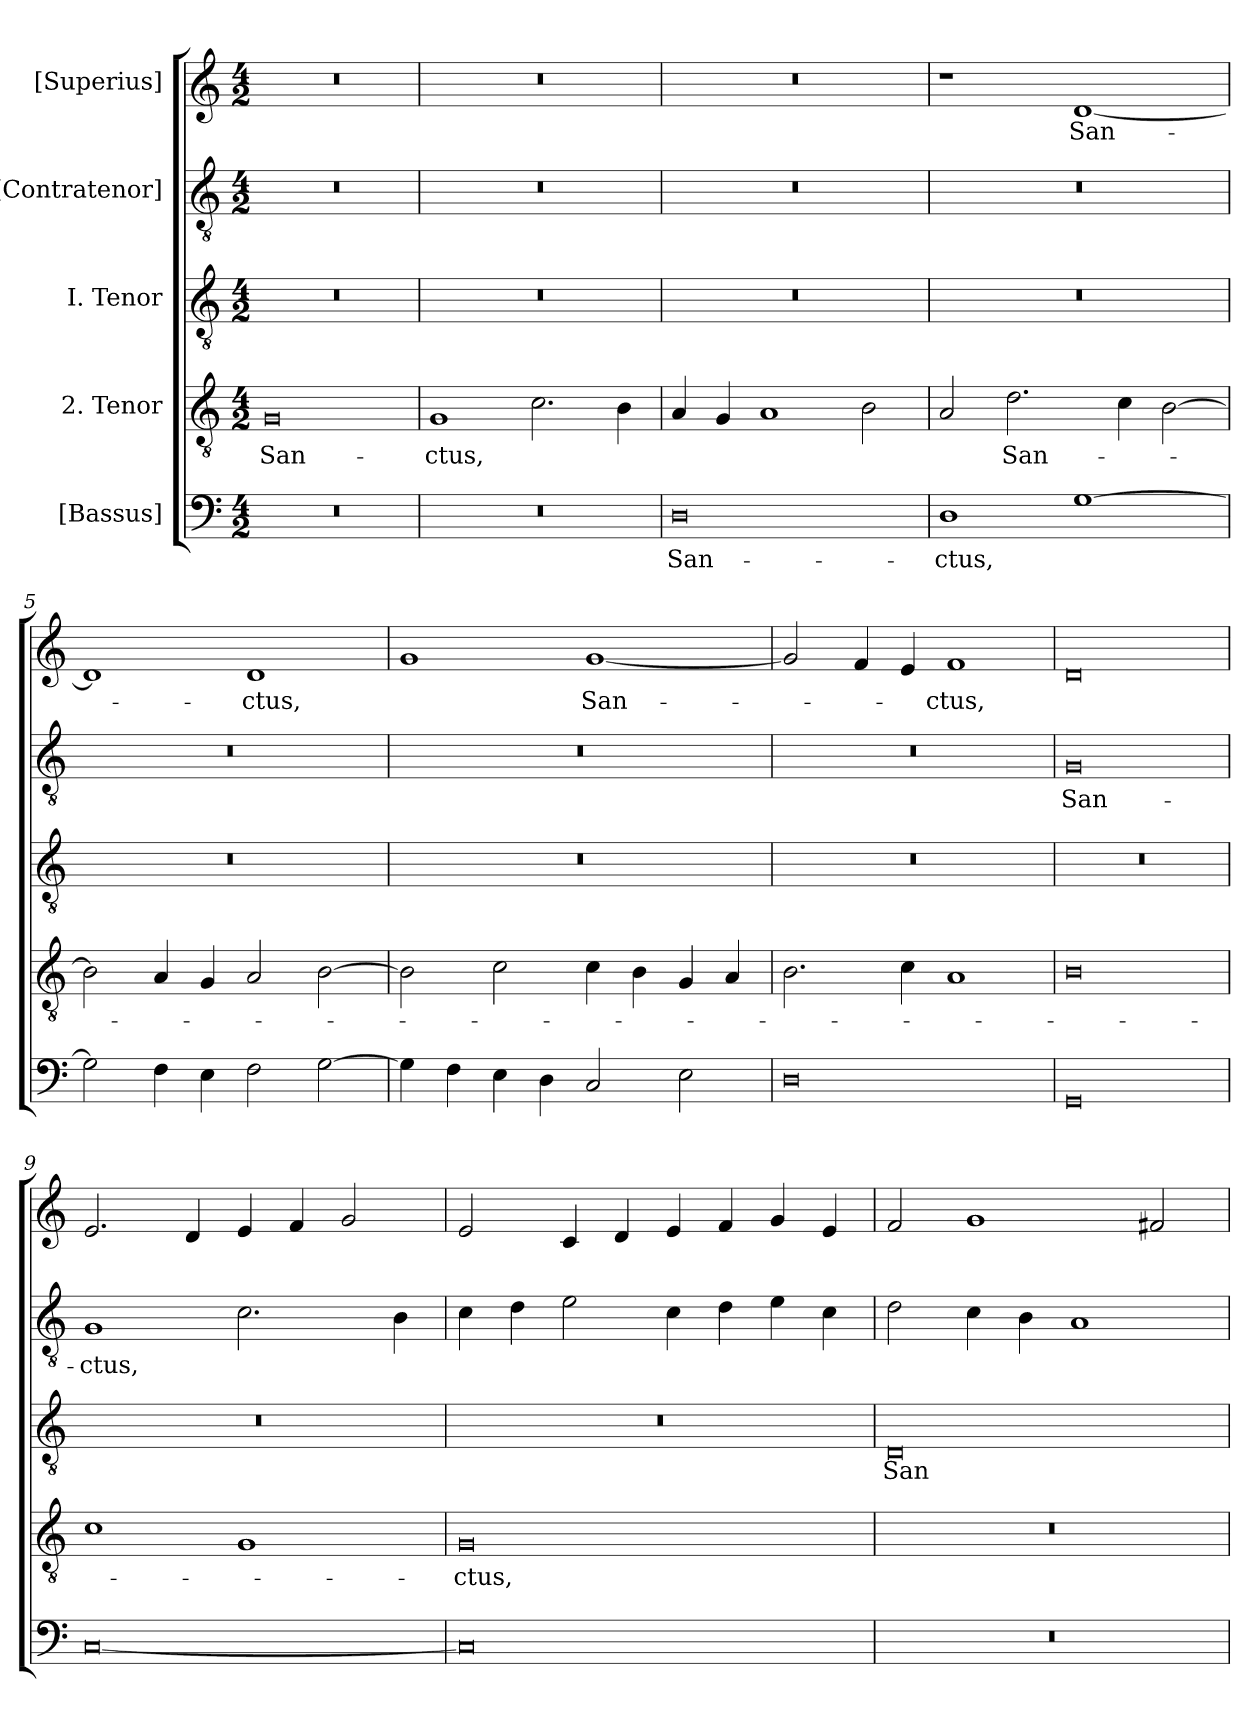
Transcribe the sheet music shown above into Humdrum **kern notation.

**kern	**text	**kern	**text	**kern	**text	**kern	**text	**kern	**text
*part5	*part5	*part4	*part4	*part3	*part3	*part2	*part2	*part1	*part1
*staff5	*staff5	*staff4	*staff4	*staff3	*staff3	*staff2	*staff2	*staff1	*staff1
*I"[Bassus]	*	*I"2. Tenor	*	*I"I. Tenor	*	*I"[Contratenor]	*	*I"[Superius]	*
*clefF4	*	*clefGv2	*	*clefGv2	*	*clefGv2	*	*clefG2	*
*k[]	*	*k[]	*	*k[]	*	*k[]	*	*k[]	*
*M4/2	*	*M4/2	*	*M4/2	*	*M4/2	*	*M4/2	*
=1	=1	=1	=1	=1	=1	=1	=1	=1	=1
0r	.	0G/	San-	0r	.	0r	.	0r	.
=2	=2	=2	=2	=2	=2	=2	=2	=2	=2
0r	.	1G/	-ctus,	0r	.	0r	.	0r	.
.	.	2.c\	.	.	.	.	.	.	.
.	.	4B\	.	.	.	.	.	.	.
=3	=3	=3	=3	=3	=3	=3	=3	=3	=3
0D\	San-	4A/	.	0r	.	0r	.	0r	.
.	.	4G/	.	.	.	.	.	.	.
.	.	1A/	.	.	.	.	.	.	.
.	.	2B\	.	.	.	.	.	.	.
=4	=4	=4	=4	=4	=4	=4	=4	=4	=4
1D\	-ctus,	2A/	.	0r	.	0r	.	1r	.
.	.	2.d\	San-	.	.	.	.	.	.
[1G\	.	.	.	.	.	.	.	[1d/	San-
.	.	4c\	.	.	.	.	.	.	.
.	.	[2B\	.	.	.	.	.	.	.
=5	=5	=5	=5	=5	=5	=5	=5	=5	=5
2G\]	.	2B\]	.	0r	.	0r	.	1d/]	.
4F\	.	4A/	.	.	.	.	.	.	.
4E\	.	4G/	.	.	.	.	.	.	.
2F\	.	2A/	.	.	.	.	.	1d/	-ctus,
[2G\	.	[2B\	.	.	.	.	.	.	.
=6	=6	=6	=6	=6	=6	=6	=6	=6	=6
4G\]	.	2B\]	.	0r	.	0r	.	1g/	.
4F\	.	.	.	.	.	.	.	.	.
4E\	.	2c\	.	.	.	.	.	.	.
4D\	.	.	.	.	.	.	.	.	.
2C/	.	4c\	.	.	.	.	.	[1g/	San-
.	.	4B\	.	.	.	.	.	.	.
2E\	.	4G/	.	.	.	.	.	.	.
.	.	4A/	.	.	.	.	.	.	.
=7	=7	=7	=7	=7	=7	=7	=7	=7	=7
0D\	.	2.B\	.	0r	.	0r	.	2g/]	.
.	.	.	.	.	.	.	.	4f/	.
.	.	4c\	.	.	.	.	.	4e/	.
.	.	1A/	.	.	.	.	.	1f/	-ctus,
=8	=8	=8	=8	=8	=8	=8	=8	=8	=8
0GG/	.	0B\	.	0r	.	0G/	San-	0d/	.
=9	=9	=9	=9	=9	=9	=9	=9	=9	=9
[0C/	.	1c\	.	0r	.	1G/	-ctus,	2.e/	.
.	.	.	.	.	.	.	.	4d/	.
.	.	1G/	.	.	.	2.c\	.	4e/	.
.	.	.	.	.	.	.	.	4f/	.
.	.	.	.	.	.	.	.	2g/	.
.	.	.	.	.	.	4B\	.	.	.
=10	=10	=10	=10	=10	=10	=10	=10	=10	=10
0C/]	.	0G/	-ctus,	0r	.	4c\	.	2e/	.
.	.	.	.	.	.	4d\	.	.	.
.	.	.	.	.	.	2e\	.	4c/	.
.	.	.	.	.	.	.	.	4d/	.
.	.	.	.	.	.	4c\	.	4e/	.
.	.	.	.	.	.	4d\	.	4f/	.
.	.	.	.	.	.	4e\	.	4g/	.
.	.	.	.	.	.	4c\	.	4e/	.
=11	=11	=11	=11	=11	=11	=11	=11	=11	=11
0r	.	0r	.	0D/	San-	2d\	.	2f/	.
.	.	.	.	.	.	4c\	.	1g/	.
.	.	.	.	.	.	4B\	.	.	.
.	.	.	.	.	.	1A/	.	.	.
.	.	.	.	.	.	.	.	2f#X/	.
=	=	=	=	=	=	=	=	=	=
*-	*-	*-	*-	*-	*-	*-	*-	*-	*-
